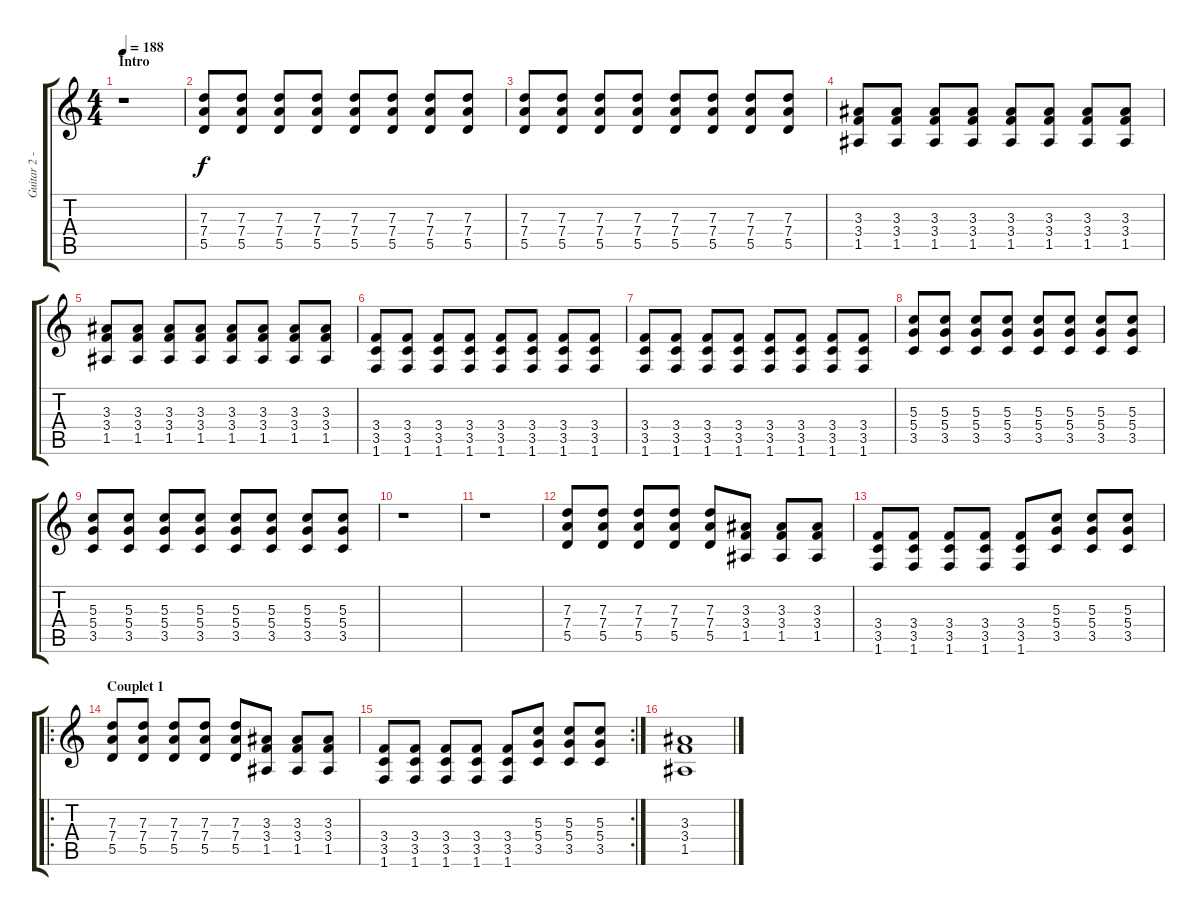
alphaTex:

\track ("Guitar 2 - Greg Hetson" "Guitar 2 -") {instrument distortionguitar}
\staff {score tabs}
\tuning (E4 B3 G3 D3 A2 E2) {hide}
\ts (4 4)
\section ("" "Intro")
\tempo 188
\clef g2
\ks c
r.1{dy f instrument distortionguitar} |
(7.3 7.4 5.5).8 (7.3 7.4 5.5).8 (7.3 7.4 5.5).8 (7.3 7.4 5.5).8 (7.3 7.4 5.5).8 (7.3 7.4 5.5).8 (7.3 7.4 5.5).8 (7.3 7.4 5.5).8 |
(7.3 7.4 5.5).8 (7.3 7.4 5.5).8 (7.3 7.4 5.5).8 (7.3 7.4 5.5).8 (7.3 7.4 5.5).8 (7.3 7.4 5.5).8 (7.3 7.4 5.5).8 (7.3 7.4 5.5).8 |
(3.3 3.4 1.5).8 (3.3 3.4 1.5).8 (3.3 3.4 1.5).8 (3.3 3.4 1.5).8 (3.3 3.4 1.5).8 (3.3 3.4 1.5).8 (3.3 3.4 1.5).8 (3.3 3.4 1.5).8 |
(3.3 3.4 1.5).8 (3.3 3.4 1.5).8 (3.3 3.4 1.5).8 (3.3 3.4 1.5).8 (3.3 3.4 1.5).8 (3.3 3.4 1.5).8 (3.3 3.4 1.5).8 (3.3 3.4 1.5).8 |
(3.4 3.5 1.6).8 (3.4 3.5 1.6).8 (3.4 3.5 1.6).8 (3.4 3.5 1.6).8 (3.4 3.5 1.6).8 (3.4 3.5 1.6).8 (3.4 3.5 1.6).8 (3.4 3.5 1.6).8 |
(3.4 3.5 1.6).8 (3.4 3.5 1.6).8 (3.4 3.5 1.6).8 (3.4 3.5 1.6).8 (3.4 3.5 1.6).8 (3.4 3.5 1.6).8 (3.4 3.5 1.6).8 (3.4 3.5 1.6).8 |
(5.3 5.4 3.5).8 (5.3 5.4 3.5).8 (5.3 5.4 3.5).8 (5.3 5.4 3.5).8 (5.3 5.4 3.5).8 (5.3 5.4 3.5).8 (5.3 5.4 3.5).8 (5.3 5.4 3.5).8 |
(5.3 5.4 3.5).8 (5.3 5.4 3.5).8 (5.3 5.4 3.5).8 (5.3 5.4 3.5).8 (5.3 5.4 3.5).8 (5.3 5.4 3.5).8 (5.3 5.4 3.5).8 (5.3 5.4 3.5).8 |
r.1 |
r.1 |
(7.3 7.4 5.5).8 (7.3 7.4 5.5).8 (7.3 7.4 5.5).8 (7.3 7.4 5.5).8 (7.3 7.4 5.5).8 (3.3 3.4 1.5).8 (3.3 3.4 1.5).8 (3.3 3.4 1.5).8 |
(3.4 3.5 1.6).8 (3.4 3.5 1.6).8 (3.4 3.5 1.6).8 (3.4 3.5 1.6).8 (3.4 3.5 1.6).8 (5.3 5.4 3.5).8 (5.3 5.4 3.5).8 (5.3 5.4 3.5).8 |
\ro
\section ("" "Couplet 1")
(7.3 7.4 5.5).8 (7.3 7.4 5.5).8 (7.3 7.4 5.5).8 (7.3 7.4 5.5).8 (7.3 7.4 5.5).8 (3.3 3.4 1.5).8 (3.3 3.4 1.5).8 (3.3 3.4 1.5).8 |
\rc 2
(3.4 3.5 1.6).8 (3.4 3.5 1.6).8 (3.4 3.5 1.6).8 (3.4 3.5 1.6).8 (3.4 3.5 1.6).8 (5.3 5.4 3.5).8 (5.3 5.4 3.5).8 (5.3 5.4 3.5).8 |
(3.3 3.4 1.5).1
